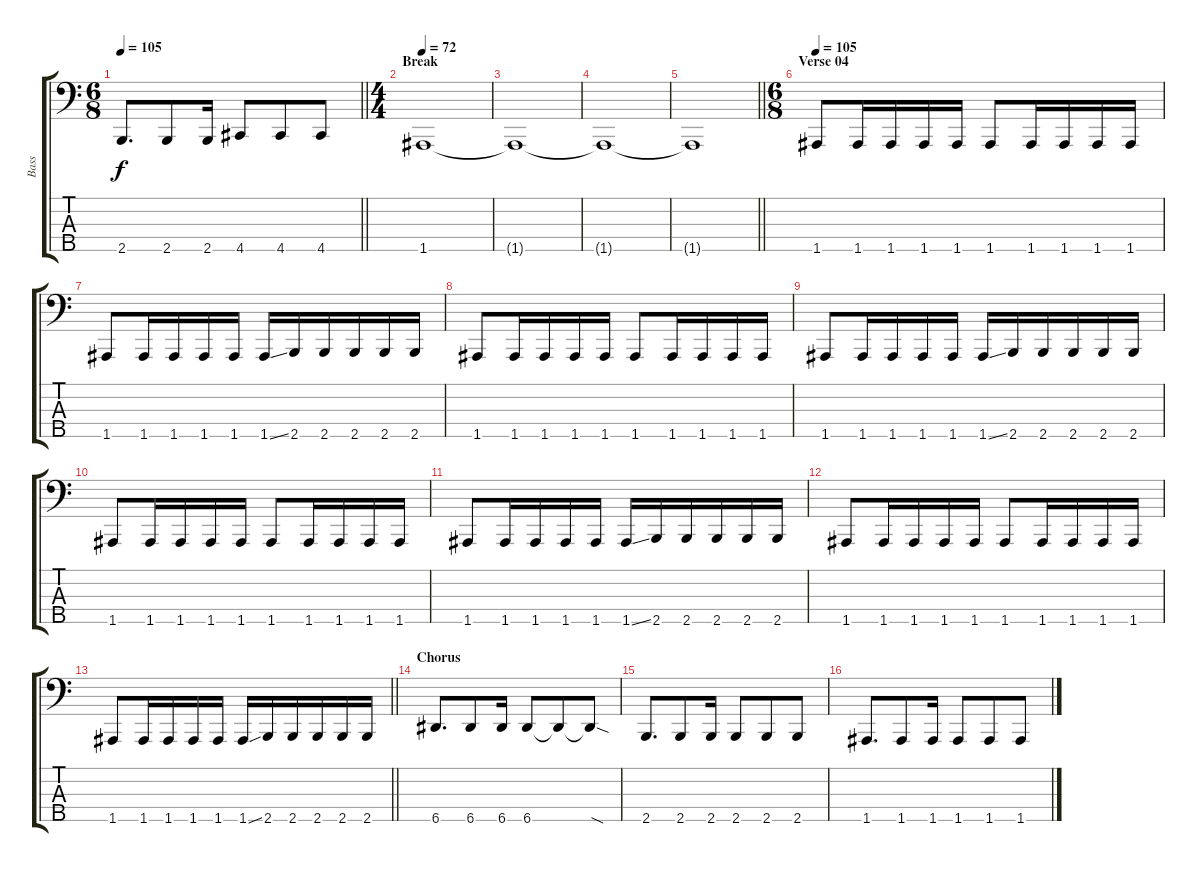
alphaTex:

\track ("Bass" "Bass") {instrument electricbassfinger}
\staff {score tabs}
\tuning (F2 C2 G1 D1 A0) {hide}
\ts (6 8)
\tempo 105
\clef f4
\barLineRight lightlight
\ks c
2.5.8{d dy f} 2.5.8 2.5.16 4.5.8 4.5.8 4.5.8 |
\ts (4 4)
\section ("" "Break")
\tempo 72
1.5.1 |
1.5{t}.1 |
1.5{t}.1 |
\barLineRight lightlight
1.5{t}.1 |
\ts (6 8)
\section ("" "Verse 04")
\tempo 105
1.5.8 1.5.16 1.5.16 1.5.16 1.5.16 1.5.8 1.5.16 1.5.16 1.5.16 1.5.16 |
1.5.8 1.5.16 1.5.16 1.5.16 1.5.16 1.5{ss}.16 2.5.16 2.5.16 2.5.16 2.5.16 2.5.16 |
1.5.8 1.5.16 1.5.16 1.5.16 1.5.16 1.5.8 1.5.16 1.5.16 1.5.16 1.5.16 |
1.5.8 1.5.16 1.5.16 1.5.16 1.5.16 1.5{ss}.16 2.5.16 2.5.16 2.5.16 2.5.16 2.5.16 |
1.5.8 1.5.16 1.5.16 1.5.16 1.5.16 1.5.8 1.5.16 1.5.16 1.5.16 1.5.16 |
1.5.8 1.5.16 1.5.16 1.5.16 1.5.16 1.5{ss}.16 2.5.16 2.5.16 2.5.16 2.5.16 2.5.16 |
1.5.8 1.5.16 1.5.16 1.5.16 1.5.16 1.5.8 1.5.16 1.5.16 1.5.16 1.5.16 |
\barLineRight lightlight
1.5.8 1.5.16 1.5.16 1.5.16 1.5.16 1.5{ss}.16 2.5.16 2.5.16 2.5.16 2.5.16 2.5.16 |
\section ("" "Chorus")
6.5.8{d} 6.5.8 6.5.16 6.5.8 6.5{t}.8 6.5{sod t}.8 |
2.5.8{d} 2.5.8 2.5.16 2.5.8 2.5.8 2.5.8 |
1.5.8{d} 1.5.8 1.5.16 1.5.8 1.5.8 1.5.8
